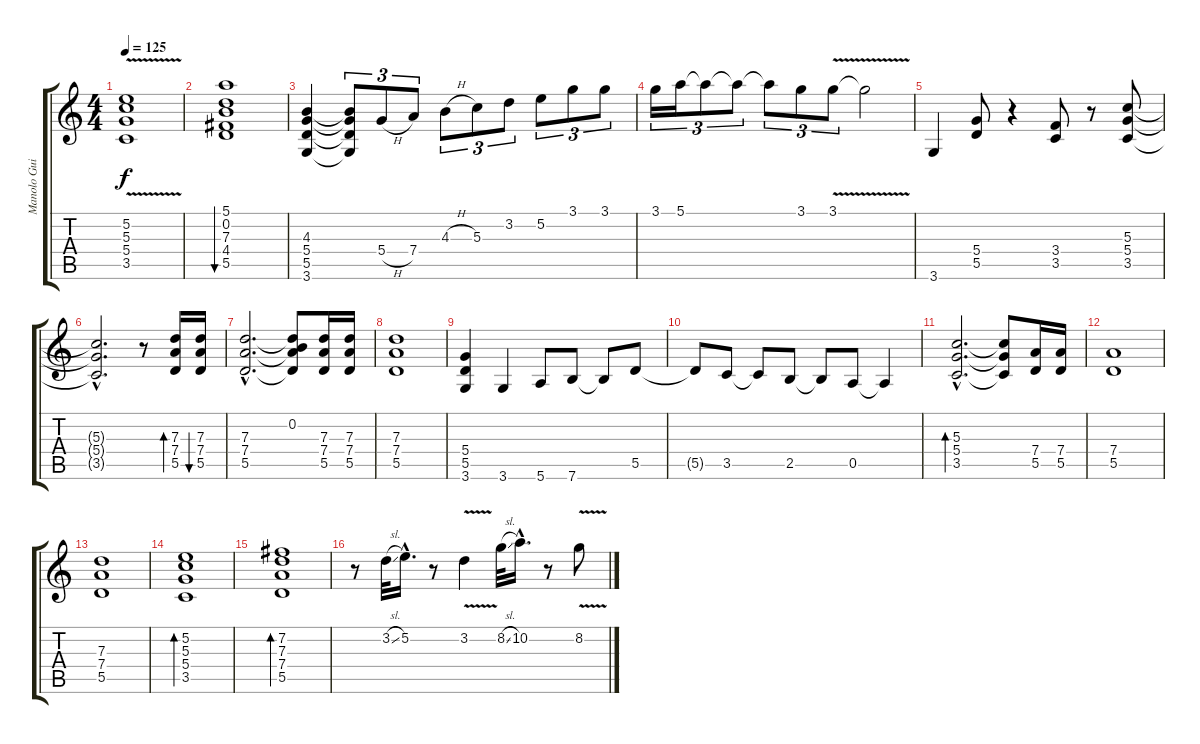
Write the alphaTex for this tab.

\track ("Manolo Guitarra" "Manolo Gui") {instrument overdrivenguitar}
\staff {score tabs}
\tuning (E4 B3 G3 D3 A2 E2) {hide}
\ts (4 4)
\tempo 125
\clef g2
\ks c
(5.2 5.3{v} 5.4 3.5).1{dy f volume 9} |
(5.1 0.2 7.3 4.4 5.5).1{bu 60} |
(4.3 5.4 5.5 3.6).4{volume 5} (4.3{t} 5.4{t} 5.5{t} 3.6{t}).8{tu (3 2)} 5.4{h}.8{tu (3 2) volume 13} 7.4.8{tu (3 2)} 4.3{h}.8{tu (3 2)} 5.3.8{tu (3 2)} 3.2.8{tu (3 2)} 5.2.8{tu (3 2)} 3.1.8{tu (3 2)} 3.1.8{tu (3 2)} |
3.1.16{tu (3 2)} 5.1.16{tu (3 2)} 5.1{t}.8{tu (3 2)} 5.1{t}.8{tu (3 2)} 5.1{t}.8{tu (3 2)} 3.1.8{tu (3 2)} 3.1{v}.8{tu (3 2)} 3.1{t}.2 |
3.6.4{volume 10} (5.4 5.5).8 r.4 (3.4 3.5).8 r.8 (5.3 5.4 3.5).8 |
(5.3{hac t} 5.4{hac t} 3.5{hac t}).2{d} r.8 (7.3 7.4 5.5).16{bd 60 volume 11} (7.3 7.4 5.5).16{bu 60} |
(7.3{hac} 7.4{hac} 5.5{hac}).2{d} (0.2 7.3{t} 7.4{t} 5.5{t}).8 (7.3 7.4 5.5).16 (7.3 7.4 5.5).16 |
(7.3 7.4 5.5).1 |
(5.4 5.5 3.6).4{volume 7} 3.6.4 5.6.8 7.6.8 7.6{t}.8 5.5.8 |
5.5{t}.8 3.5.8 3.5{t}.8 2.5.8 2.5{t}.8 0.5.8 0.5{t}.4 |
(5.3{hac} 5.4{hac} 3.5{hac}).2{d bd 480} (5.3{t} 5.4{t} 3.5{t}).8 (7.4 5.5).16 (7.4 5.5).16 |
(7.4 5.5).1 |
(7.3 7.4 5.5).1 |
(5.2 5.3 5.4 3.5).1{bd 480 volume 11 instrument acousticguitarnylon} |
(7.2 7.3 7.4 5.5).1{bd 480} |
r.8{volume 13 instrument overdrivenguitar} 3.2{sl}.32 5.2{hac}.16{d} r.8 3.2{v}.4 8.2{sl}.32 10.2{hac}.16{d} r.8 8.2{v}.8
